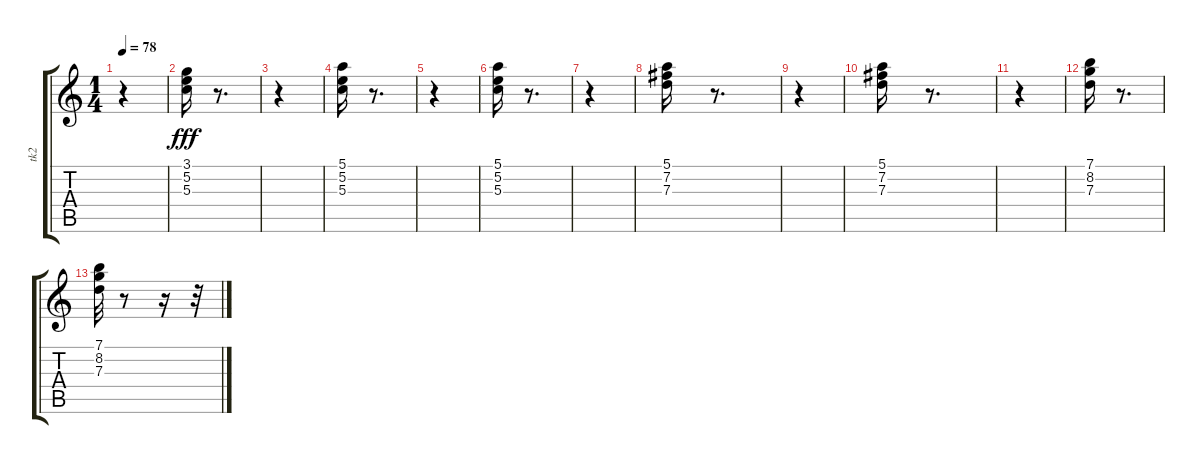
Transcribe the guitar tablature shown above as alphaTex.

\track ("tk2" "tk2") {instrument acousticguitarnylon}
\staff {score tabs}
\tuning (E4 B3 G3 D3 A2 E2) {hide}
\ts (1 4)
\tempo 78
\clef g2
\ks c
r.4{dy fff} |
(3.1 5.2 5.3).16 r.8{d} |
r.4 |
(5.1 5.2 5.3).16 r.8{d} |
r.4 |
(5.1 5.2 5.3).16 r.8{d} |
r.4 |
(5.1 7.2 7.3).16 r.8{d} |
r.4 |
(5.1 7.2 7.3).16 r.8{d} |
r.4 |
(7.1 8.2 7.3).16 r.8{d} |
(7.1 8.2 7.3).32 r.8 r.16 r.32
